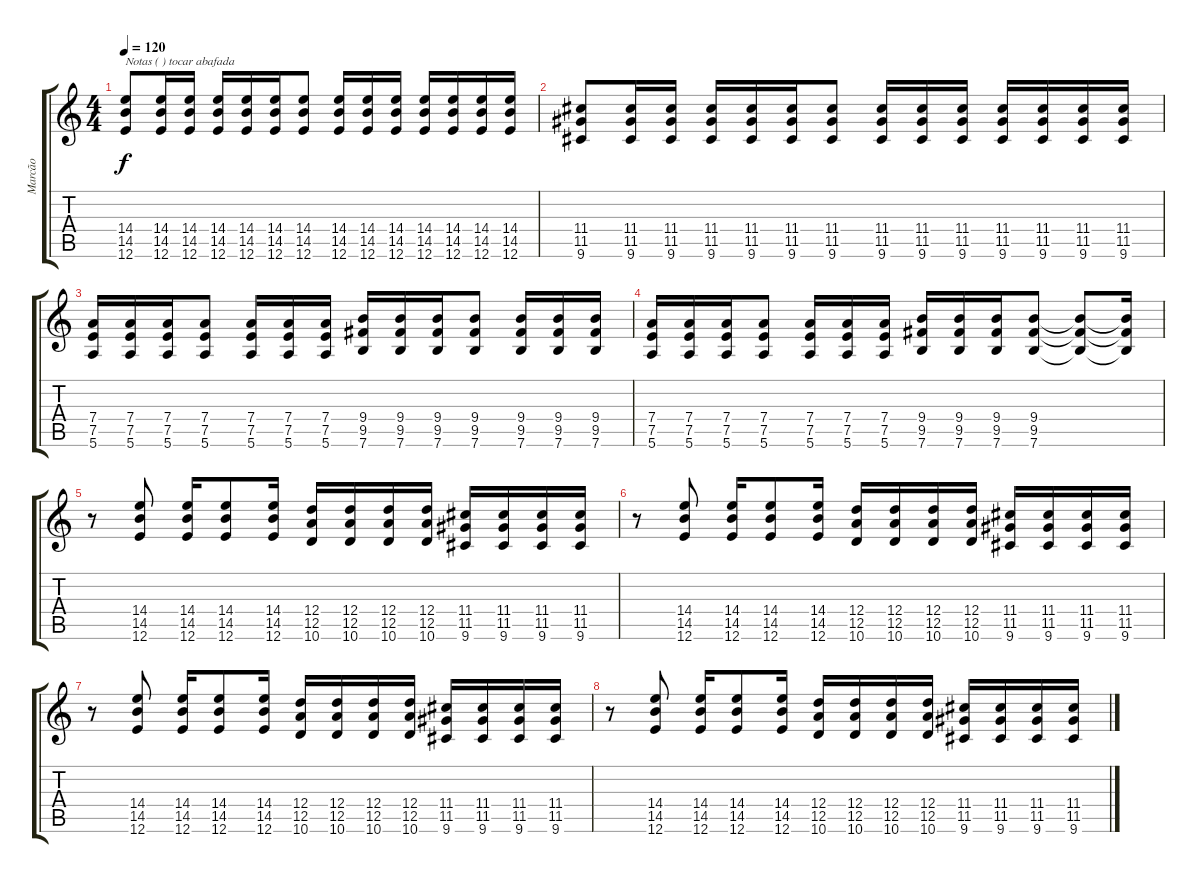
\track ("Marcão" "Marcão") {instrument distortionguitar}
\staff {score tabs}
\tuning (E4 B3 G3 D3 A2 E2) {hide}
\ts (4 4)
\tempo 120
\clef g2
\ks c
(14.4 14.5 12.6).8{txt "Notas ( ) tocar abafada" dy f} (14.4 14.5 12.6).16 (14.4 14.5 12.6).16 (14.4 14.5 12.6).16 (14.4 14.5 12.6).16 (14.4 14.5 12.6).16 (14.4 14.5 12.6).8 (14.4 14.5 12.6).16 (14.4 14.5 12.6).16 (14.4 14.5 12.6).16 (14.4 14.5 12.6).16 (14.4 14.5 12.6).16 (14.4 14.5 12.6).16 (14.4 14.5 12.6).16 |
(11.4 11.5 9.6).8 (11.4 11.5 9.6).16 (11.4 11.5 9.6).16 (11.4 11.5 9.6).16 (11.4 11.5 9.6).16 (11.4 11.5 9.6).16 (11.4 11.5 9.6).8 (11.4 11.5 9.6).16 (11.4 11.5 9.6).16 (11.4 11.5 9.6).16 (11.4 11.5 9.6).16 (11.4 11.5 9.6).16 (11.4 11.5 9.6).16 (11.4 11.5 9.6).16 |
(7.4 7.5 5.6).16 (7.4 7.5 5.6).16 (7.4 7.5 5.6).16 (7.4 7.5 5.6).8 (7.4 7.5 5.6).16 (7.4 7.5 5.6).16 (7.4 7.5 5.6).16 (9.4 9.5 7.6).16 (9.4 9.5 7.6).16 (9.4 9.5 7.6).16 (9.4 9.5 7.6).8 (9.4 9.5 7.6).16 (9.4 9.5 7.6).16 (9.4 9.5 7.6).16 |
(7.4 7.5 5.6).16 (7.4 7.5 5.6).16 (7.4 7.5 5.6).16 (7.4 7.5 5.6).8 (7.4 7.5 5.6).16 (7.4 7.5 5.6).16 (7.4 7.5 5.6).16 (9.4 9.5 7.6).16 (9.4 9.5 7.6).16 (9.4 9.5 7.6).16 (9.4 9.5 7.6).8 (9.4{t} 9.5{t} 7.6{t}).8 (9.4{t} 9.5{t} 7.6{t}).16 |
r.8 (14.4 14.5 12.6).8 (14.4 14.5 12.6).16 (14.4 14.5 12.6).8 (14.4 14.5 12.6).16 (12.4 12.5 10.6).16 (12.4 12.5 10.6).16 (12.4 12.5 10.6).16 (12.4 12.5 10.6).16 (11.4 11.5 9.6).16 (11.4 11.5 9.6).16 (11.4 11.5 9.6).16 (11.4 11.5 9.6).16 |
r.8 (14.4 14.5 12.6).8 (14.4 14.5 12.6).16 (14.4 14.5 12.6).8 (14.4 14.5 12.6).16 (12.4 12.5 10.6).16 (12.4 12.5 10.6).16 (12.4 12.5 10.6).16 (12.4 12.5 10.6).16 (11.4 11.5 9.6).16 (11.4 11.5 9.6).16 (11.4 11.5 9.6).16 (11.4 11.5 9.6).16 |
r.8 (14.4 14.5 12.6).8 (14.4 14.5 12.6).16 (14.4 14.5 12.6).8 (14.4 14.5 12.6).16 (12.4 12.5 10.6).16 (12.4 12.5 10.6).16 (12.4 12.5 10.6).16 (12.4 12.5 10.6).16 (11.4 11.5 9.6).16 (11.4 11.5 9.6).16 (11.4 11.5 9.6).16 (11.4 11.5 9.6).16 |
r.8 (14.4 14.5 12.6).8 (14.4 14.5 12.6).16 (14.4 14.5 12.6).8 (14.4 14.5 12.6).16 (12.4 12.5 10.6).16 (12.4 12.5 10.6).16 (12.4 12.5 10.6).16 (12.4 12.5 10.6).16 (11.4 11.5 9.6).16 (11.4 11.5 9.6).16 (11.4 11.5 9.6).16 (11.4 11.5 9.6).16
